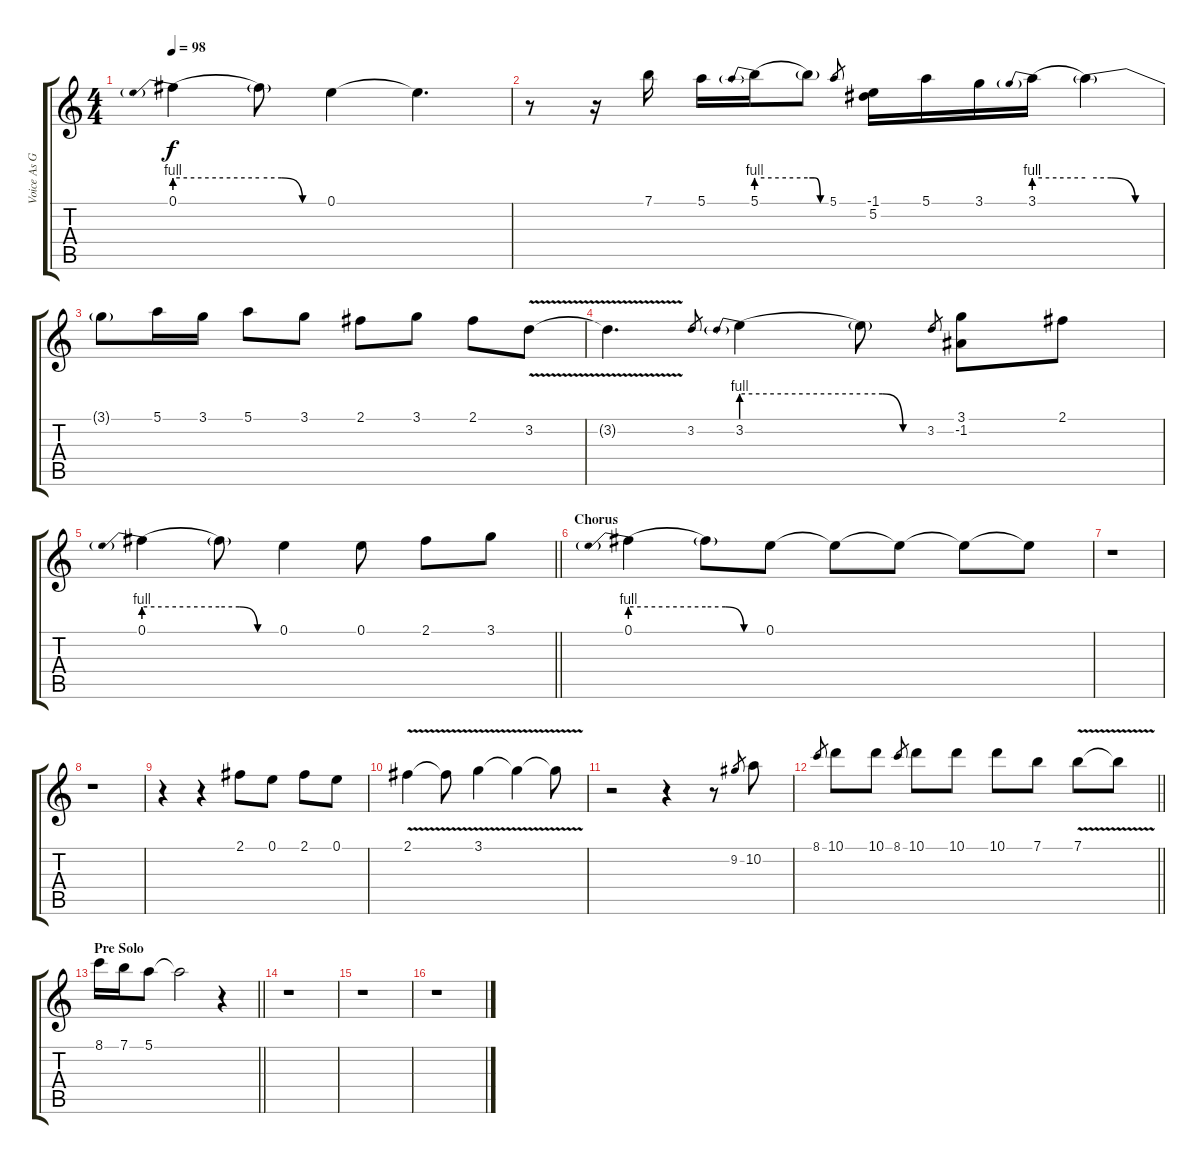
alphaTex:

\track ("Voice As Guitar" "Voice As G") {instrument acousticguitarnylon}
\staff {score tabs}
\tuning (E4 B3 G3 D3 A2 E2) {hide}
\ts (4 4)
\tempo 98
\clef g2
\ks c
0.1{be (prebend 0 4 60 4)}.4{dy f} 0.1{be (custom 0 4 20 4 40 0 60 0) t}.8 0.1.4 0.1{t}.4{d} |
r.8 r.16 7.1.16 5.1.16 5.1{be (prebend 0 4 60 4)}.16 5.1{be (custom 0 4 20 4 40 0 60 0) t}.8 5.1.8{gr} (-1.1 5.2).16 5.1.16 3.1.16 3.1{be (prebend 0 4 60 4)}.16 3.1{be (custom 0 4 20 4 40 0 60 0) t}.4 |
3.1{t}.8 5.1.16 3.1.16 5.1.8 3.1.8 2.1.8 3.1.8 2.1.8 3.2{v}.8 |
3.2{v t}.4{d} 3.2.8{gr} 3.2{be (prebend 0 4 60 4)}.4 3.2{be (custom 0 4 20 4 40 0 60 0) t}.8 3.2.8{gr} (3.1 -1.2).8 2.1.8 |
\barLineRight lightlight
0.1{be (prebend 0 4 60 4)}.4 0.1{be (custom 0 4 20 4 40 0 60 0) t}.8 0.1.4 0.1.8 2.1.8 3.1.8 |
\section ("" "Chorus")
0.1{be (prebend 0 4 60 4)}.4 0.1{be (custom 0 4 20 4 40 0 60 0) t}.8 0.1.8 0.1{t}.8 0.1{t}.8 0.1{t}.8 0.1{t}.8 |
r.1 |
r.1 |
r.4 r.4 2.1.8 0.1.8 2.1.8 0.1.8 |
2.1{v}.4 2.1{v t}.8 3.1{v}.4 3.1{v t}.4 3.1{v t}.8 |
r.2 r.4 r.8 9.2.8{gr} 10.2.8 |
\barLineRight lightlight
8.1.8{gr} 10.1.8 10.1.8 8.1.8{gr} 10.1.8 10.1.8 10.1.8 7.1.8 7.1{v}.8 7.1{v t}.8 |
\section ("" "Pre Solo")
\barLineRight lightlight
8.1.16 7.1.16 5.1.8 5.1{t}.2 r.4 |
r.1 |
r.1 |
r.1
